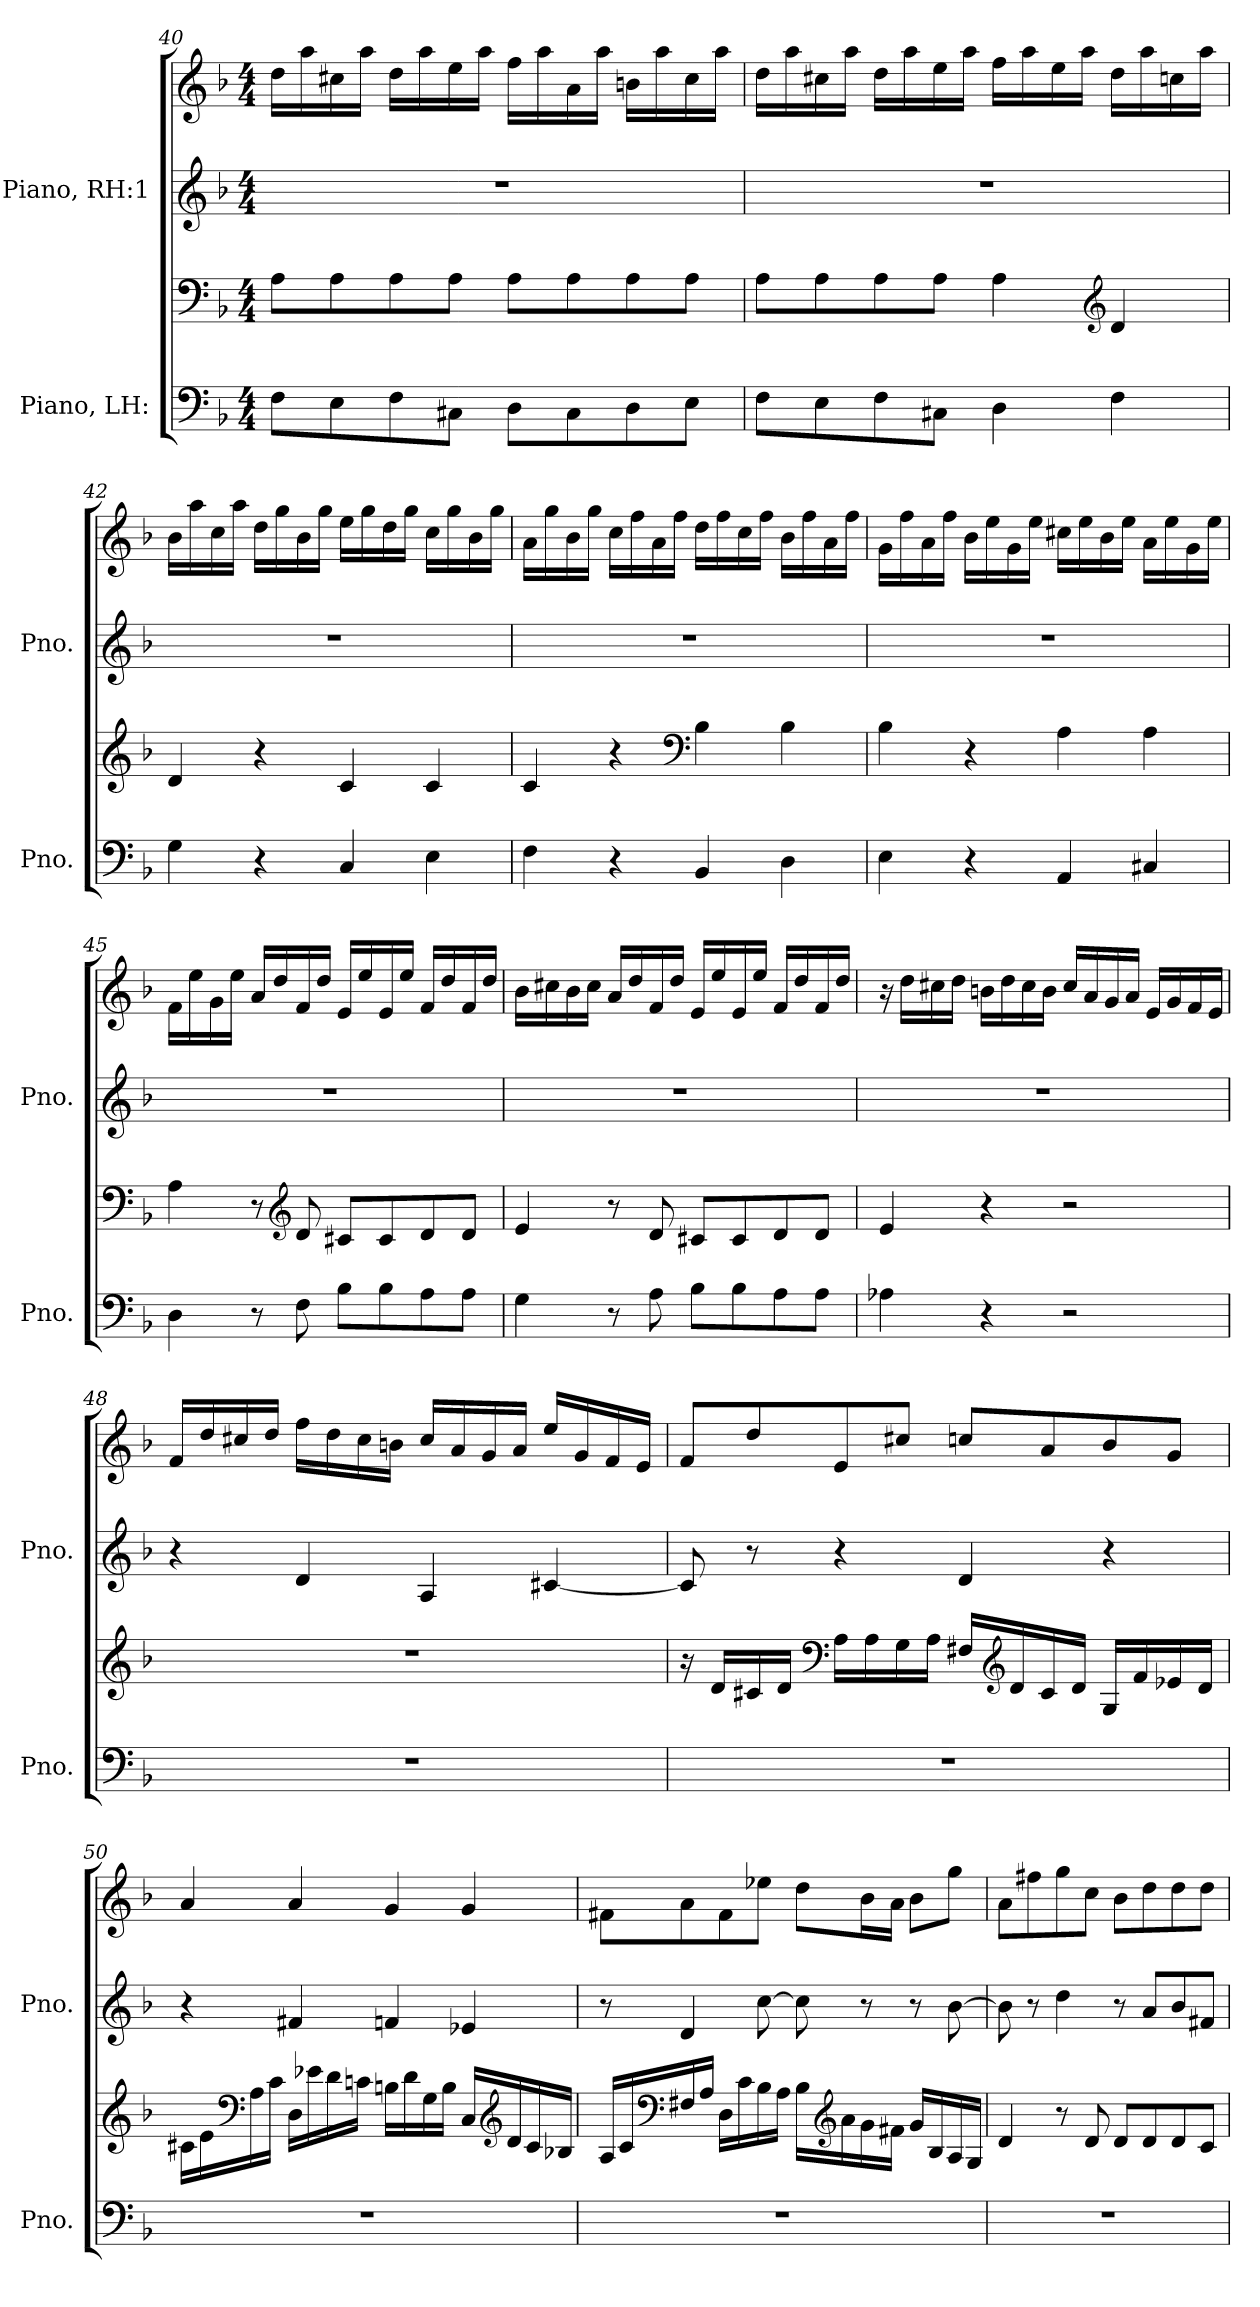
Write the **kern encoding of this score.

**kern	**kern	**kern	**kern
*part2	*part2	*part1	*part1
*staff4	*staff3	*staff2	*staff1
*I"Piano, LH:	*	*I"Piano, RH:1	*
*I'Pno.	*	*I'Pno.	*
!!LO:LB:g=z
*clefF4	*clefF4	*clefG2	*clefG2
*k[b-]	*k[b-]	*k[b-]	*k[b-]
*M4/4	*M4/4	*M4/4	*M4/4
=40	=40	=40	=40
8F\L	8A\L	1r	16dd\LL
.	.	.	16aa\
8E\	8A\	.	16cc#X\
.	.	.	16aa\JJ
8F\	8A\	.	16dd\LL
.	.	.	16aa\
8C#X\J	8A\J	.	16ee\
.	.	.	16aa\JJ
8D\L	8A\L	.	16ff\LL
.	.	.	16aa\
8C#\	8A\	.	16a\
.	.	.	16aa\JJ
8D\	8A\	.	16bn\LL
.	.	.	16aa\
8E\J	8A\J	.	16cc#\
.	.	.	16aa\JJ
=41	=41	=41	=41
8F\L	8A\L	1r	16dd\LL
.	.	.	16aa\
8E\	8A\	.	16cc#X\
.	.	.	16aa\JJ
8F\	8A\	.	16dd\LL
.	.	.	16aa\
8C#X\J	8A\J	.	16ee\
.	.	.	16aa\JJ
4D\	4A\	.	16ff\LL
.	.	.	16aa\
.	.	.	16ee\
.	.	.	16aa\JJ
*	*clefG2	*	*
4F\	4d/	.	16dd\LL
.	.	.	16aa\
.	.	.	16ccn\
.	.	.	16aa\JJ
!!LO:LB:g=z
=42	=42	=42	=42
4G\	4d/	1r	16b-\LL
.	.	.	16aa\
.	.	.	16cc\
.	.	.	16aa\JJ
4r	4r	.	16dd\LL
.	.	.	16gg\
.	.	.	16b-\
.	.	.	16gg\JJ
4C/	4c/	.	16ee\LL
.	.	.	16gg\
.	.	.	16dd\
.	.	.	16gg\JJ
4E\	4c/	.	16cc\LL
.	.	.	16gg\
.	.	.	16b-\
.	.	.	16gg\JJ
=43	=43	=43	=43
4F\	4c/	1r	16a\LL
.	.	.	16gg\
.	.	.	16b-\
.	.	.	16gg\JJ
4r	4r	.	16cc\LL
.	.	.	16ff\
.	.	.	16a\
.	.	.	16ff\JJ
*	*clefF4	*	*
4BB-/	4B-\	.	16dd\LL
.	.	.	16ff\
.	.	.	16cc\
.	.	.	16ff\JJ
4D\	4B-\	.	16b-\LL
.	.	.	16ff\
.	.	.	16a\
.	.	.	16ff\JJ
!!LO:PB:g=z
=44	=44	=44	=44
4E\	4B-\	1r	16g\LL
.	.	.	16ff\
.	.	.	16a\
.	.	.	16ff\JJ
4r	4r	.	16b-\LL
.	.	.	16ee\
.	.	.	16g\
.	.	.	16ee\JJ
4AA/	4A\	.	16cc#X\LL
.	.	.	16ee\
.	.	.	16b-\
.	.	.	16ee\JJ
4C#X/	4A\	.	16a\LL
.	.	.	16ee\
.	.	.	16g\
.	.	.	16ee\JJ
=45	=45	=45	=45
4D\	4A\	1r	16f\LL
.	.	.	16ee\
.	.	.	16g\
.	.	.	16ee\JJ
8r	8r	.	16a/LL
.	.	.	16dd/
*	*clefG2	*	*
8F\	8d/	.	16f/
.	.	.	16dd/JJ
8B-\L	8c#X/L	.	16e/LL
.	.	.	16ee/
8B-\	8c#/	.	16e/
.	.	.	16ee/JJ
8A\	8d/	.	16f/LL
.	.	.	16dd/
8A\J	8d/J	.	16f/
.	.	.	16dd/JJ
!!LO:LB:g=z
=46	=46	=46	=46
4G\	4e/	1r	16b-\LL
.	.	.	16cc#X\
.	.	.	16b-\
.	.	.	16cc#\JJ
8r	8r	.	16a/LL
.	.	.	16dd/
8A\	8d/	.	16f/
.	.	.	16dd/JJ
8B-\L	8c#X/L	.	16e/LL
.	.	.	16ee/
8B-\	8c#/	.	16e/
.	.	.	16ee/JJ
8A\	8d/	.	16f/LL
.	.	.	16dd/
8A\J	8d/J	.	16f/
.	.	.	16dd/JJ
=47	=47	=47	=47
4A-X\	4e/	1r	16r
.	.	.	16dd\LL
.	.	.	16cc#X\
.	.	.	16dd\JJ
4r	4r	.	16bn\LL
.	.	.	16dd\
.	.	.	16cc#\
.	.	.	16b\JJ
2r	2r	.	16cc#/LL
.	.	.	16a/
.	.	.	16g/
.	.	.	16a/JJ
.	.	.	16e/LL
.	.	.	16g/
.	.	.	16f/
.	.	.	16e/JJ
!!LO:LB:g=z
=48	=48	=48	=48
1r	1r	4r	16f/LL
.	.	.	16dd/
.	.	.	16cc#X/
.	.	.	16dd/JJ
.	.	4d/	16ff\LL
.	.	.	16dd\
.	.	.	16cc#\
.	.	.	16bn\JJ
.	.	4A/	16cc#/LL
.	.	.	16a/
.	.	.	16g/
.	.	.	16a/JJ
.	.	[4c#X/	16ee/LL
.	.	.	16g/
.	.	.	16f/
.	.	.	16e/JJ
=49	=49	=49	=49
1r	16r	8c#/]	8f/L
.	16d/LL	.	.
.	16c#X/	8r	8dd/
.	16d/JJ	.	.
*	*clefF4	*	*
.	16A\LL	4r	8e/
.	16A\	.	.
.	16G\	.	8cc#X/J
.	16A\JJ	.	.
.	16F#X/LL	4d/	8ccn/L
*	*clefG2	*	*
.	16d/	.	.
.	16c#/	.	8a/
.	16d/JJ	.	.
.	16G/LL	4r	8b-/
.	16f/	.	.
.	16e-X/	.	8g/J
.	16d/JJ	.	.
!!LO:PB:g=z
=50	=50	=50	=50
1r	16c#X\LL	4r	4a/
.	16e\	.	.
*	*clefF4	*	*
.	16A\	.	.
.	16c#\JJ	.	.
.	16D\LL	4f#X/	4a/
.	16e-X\	.	.
.	16d\	.	.
.	16cn\JJ	.	.
.	16Bn\LL	4fn/	4g/
.	16d\	.	.
.	16G\	.	.
.	16B\JJ	.	.
.	16C/LL	4e-X/	4g/
*	*clefG2	*	*
.	16d/	.	.
.	16c/	.	.
.	16B-X/JJ	.	.
!!LO:LB:g=z
=51	=51	=51	=51
1r	16A/LL	8r	8f#X\L
.	16c/	.	.
*	*clefF4	*	*
.	16F#X/	4d/	8a\
.	16A/JJ	.	.
.	16D\LL	.	8f#\
.	16c\	.	.
.	16B-\	[8cc\	8ee-X\J
.	16A\JJ	.	.
.	16B-\LL	8cc\]	8dd\L
*	*clefG2	*	*
.	16a\	.	.
.	16g\	8r	16b-\L
.	16f#X\JJ	.	16a\JJ
.	16g/LL	8r	8b-\L
.	16B-/	.	.
.	16A/	[8b-\	8gg\J
.	16G/JJ	.	.
=52	=52	=52	=52
1r	4d/	8b-\]	8a\L
.	.	8r	8ff#X\
.	8r	4dd\	8gg\
.	8d/	.	8cc\J
.	8d/L	8r	8b-\L
.	8d/	8a/L	8dd\
.	8d/	8b-/	8dd\
.	8c/J	8f#X/J	8dd\J
=	=	=	=
*-	*-	*-	*-
